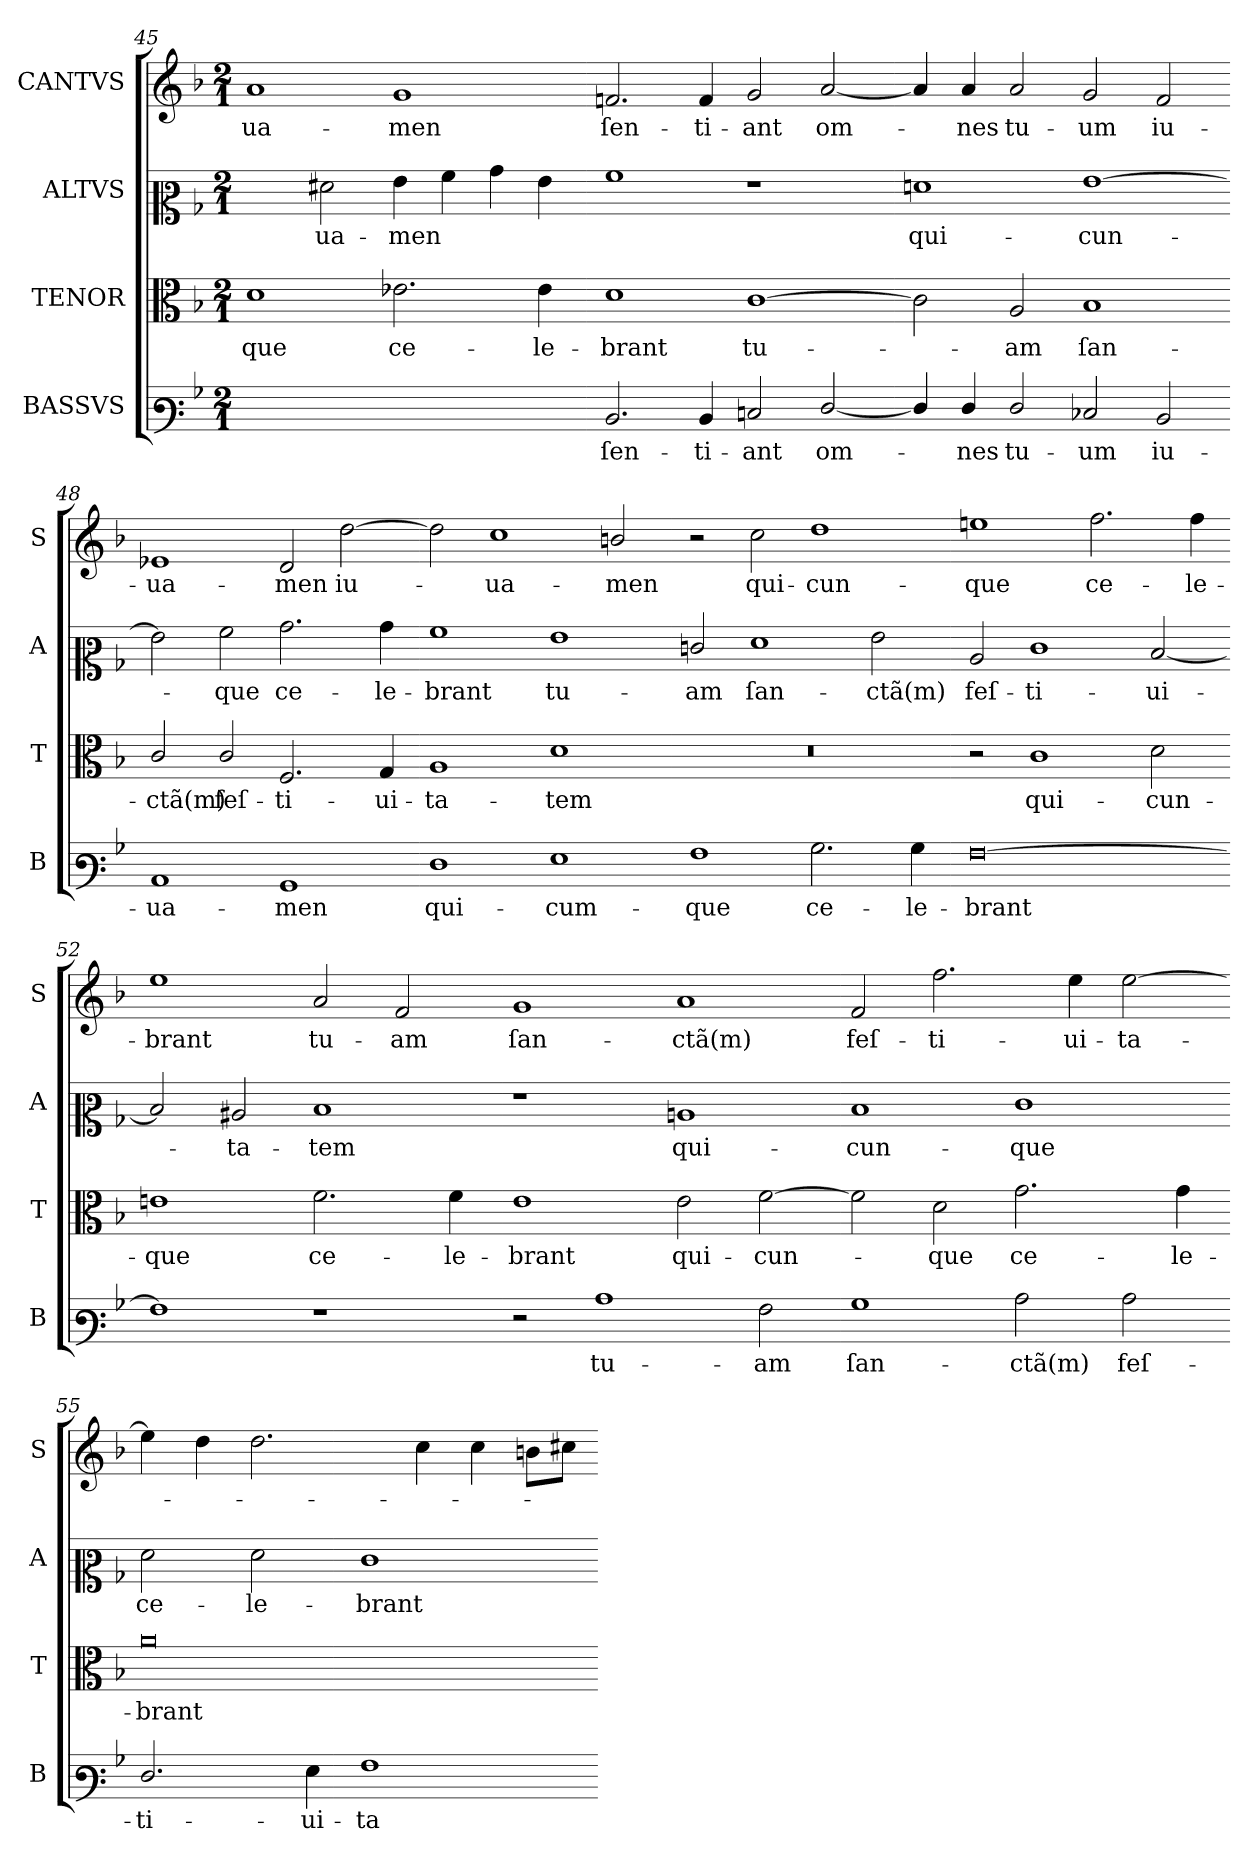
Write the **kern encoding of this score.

**kern	**text	**kern	**text	**kern	**text	**kern	**text
*part4	*part4	*part3	*part3	*part2	*part2	*part1	*part1
*staff4	*staff4	*staff3	*staff3	*staff2	*staff2	*staff1	*staff1
*I"BASSVS	*	*I"TENOR	*	*I"ALTVS	*	*I"CANTVS	*
*I'B	*	*I'T	*	*I'A	*	*I'S	*
*clefF3	*	*clefC3	*	*clefC2	*	*clefG2	*
*k[b-]	*	*k[b-]	*	*k[b-]	*	*k[b-]	*
*M2/1	*	*M2/1	*	*M2/1	*	*M2/1	*
=45	=45	=45	=45	=45	=45	=45	=45
0ryy	.	1d	-que	2ryy	.	1a	-ua-
.	.	.	.	2f#X\	-ua-	.	.
.	.	2.e-X\	ce-	4g\	-men	1g	-men
.	.	.	.	4a\	.	.	.
.	.	.	.	4b-\	.	.	.
.	.	4e-\	-le-	4g\	.	.	.
=46-	=46-	=46-	=46-	=46-	=46-	=46-	=46-
2.D/	ſen-	1d	-brant	1a	.	2.fn/	ſen-
4D/	-ti-	.	.	.	.	4f/	-ti-
2En/	-ant	[1c	tu-	1r	.	2g/	-ant
[2F/	om-	.	.	.	.	[2a/	om-
=47-	=47-	=47-	=47-	=47-	=47-	=47-	=47-
4F/]	.	2c]	.	1fn	qui-	4a/]	.
4F/	-nes	.	.	.	.	4a/	-nes
2F/	tu-	2A/	-am	.	.	2a/	tu-
2E-X/	-um	1B-	ſan-	[1g	-cun-	2g/	-um
2D/	iu-	.	.	.	.	2f/	iu-
=48-	=48-	=48-	=48-	=48-	=48-	=48-	=48-
1C	-ua-	2c/	-ctã(m)	2g]	.	1e-X	-ua-
.	.	2c/	feſ-	2a\	-que	.	.
1BB-	-men	2.F/	-ti-	2.b-\	ce-	2d/	-men
.	.	.	.	.	.	[2dd\	iu-
.	.	4G/	-ui-	4b-\	-le-	.	.
=49-	=49-	=49-	=49-	=49-	=49-	=49-	=49-
1F	qui-	1A	-ta-	1a	-brant	2dd\]	.
.	.	.	.	.	.	1cc	-ua-
1G	-cum-	1d	-tem	1g	tu-	.	.
.	.	.	.	.	.	2bn/	-men
=50-	=50-	=50-	=50-	=50-	=50-	=50-	=50-
1A	-que	0r	.	2en/	-am	2r	.
.	.	.	.	1f	ſan-	2cc\	qui-
2.B-\	ce-	.	.	.	.	1dd	-cun-
.	.	.	.	2g\	-ctã(m)	.	.
4B-\	-le-	.	.	.	.	.	.
=51-	=51-	=51-	=51-	=51-	=51-	=51-	=51-
[0A	-brant	2r	.	2c/	feſ-	1een	-que
.	.	1c	qui-	1e	-ti-	.	.
.	.	.	.	.	.	2.ff\	ce-
.	.	2d\	-cun-	[2d/	-ui-	.	.
.	.	.	.	.	.	4ff\	-le-
=52-	=52-	=52-	=52-	=52-	=52-	=52-	=52-
1A]	.	1en	-que	2d/]	.	1ee	-brant
.	.	.	.	2c#X/	-ta-	.	.
1r	.	2.f\	ce-	1d	-tem	2a/	tu-
.	.	.	.	.	.	2f/	-am
.	.	4f\	-le-	.	.	.	.
=53-	=53-	=53-	=53-	=53-	=53-	=53-	=53-
2r	.	1e	-brant	1r	.	1g	ſan-
1c	tu-	.	.	.	.	.	.
.	.	2e\	qui-	1cn	qui-	1a	-ctã(m)
2A\	-am	[2f\	-cun-	.	.	.	.
=54-	=54-	=54-	=54-	=54-	=54-	=54-	=54-
1B-	ſan-	2f\]	.	1d	-cun-	2f/	feſ-
.	.	2d\	-que	.	.	2.ff\	-ti-
2c\	-ctã(m)	2.g\	ce-	1e	-que	.	.
.	.	.	.	.	.	4ee\	-ui-
2c\	feſ-	.	.	.	.	[2ee\	-ta-
.	.	4g\	-le-	.	.	.	.
=55-	=55-	=55-	=55-	=55-	=55-	=55-	=55-
2.F/	-ti-	0a	-brant	2f\	ce-	4ee\]	.
.	.	.	.	.	.	4dd\	.
.	.	.	.	2f\	-le-	2.dd\	.
4G\	-ui-	.	.	.	.	.	.
1A	-ta-	.	.	1e	-brant	.	.
.	.	.	.	.	.	4cc\	.
.	.	.	.	.	.	4cc\	.
.	.	.	.	.	.	8bn\L	.
.	.	.	.	.	.	8cc#X\J	.
=-	=-	=-	=-	=-	=-	=-	=-
*-	*-	*-	*-	*-	*-	*-	*-
